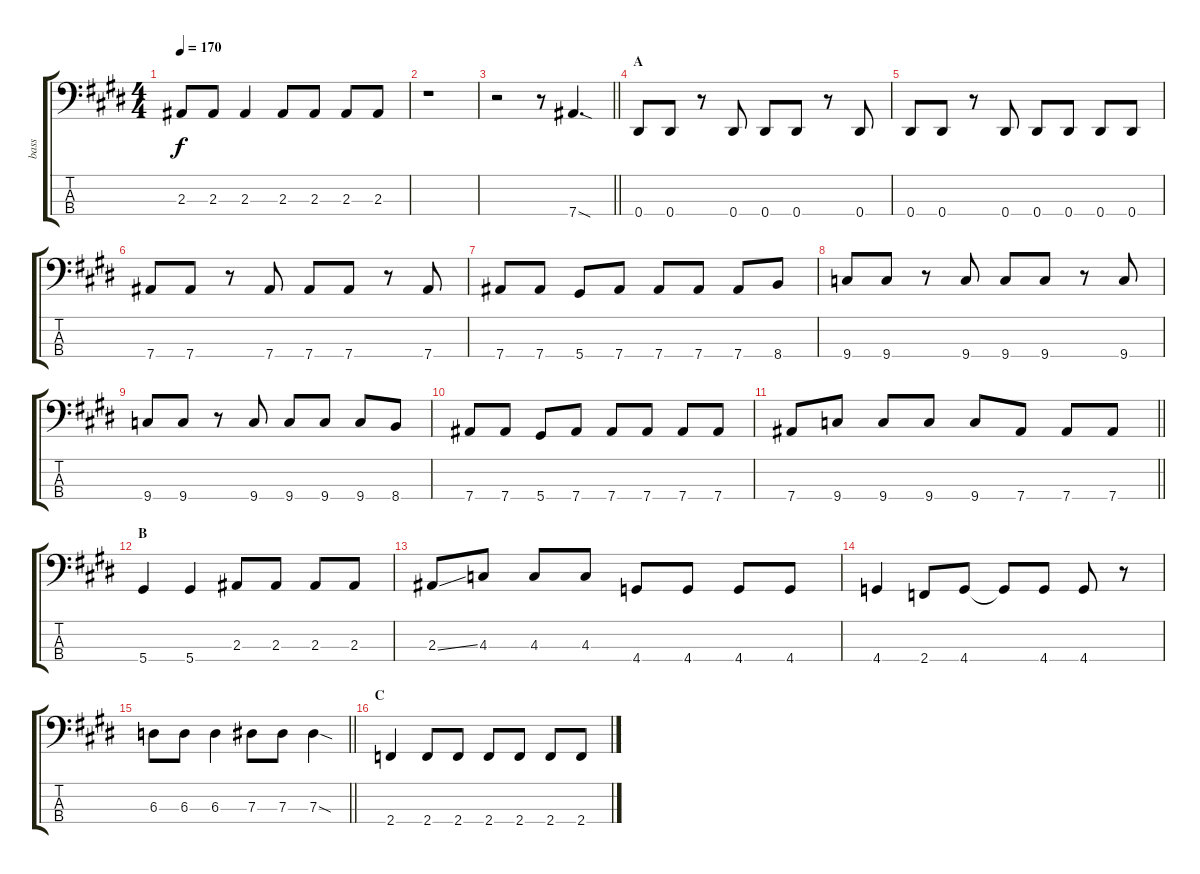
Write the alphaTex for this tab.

\track ("bass" "bass") {instrument electricbassfinger}
\staff {score tabs}
\tuning (Gb2 Db2 Ab1 Eb1) {hide}
\ts (4 4)
\tempo 170
\clef f4
\ks e
2.3.8{dy f} 2.3.8 2.3.4 2.3.8 2.3.8 2.3.8 2.3.8 |
r.1 |
\barLineRight lightlight
r.2 r.8 7.4{sod}.4{d} |
\section ("" "A")
0.4.8 0.4.8 r.8 0.4.8 0.4.8 0.4.8 r.8 0.4.8 |
0.4.8 0.4.8 r.8 0.4.8 0.4.8 0.4.8 0.4.8 0.4.8 |
7.4.8 7.4.8 r.8 7.4.8 7.4.8 7.4.8 r.8 7.4.8 |
7.4.8 7.4.8 5.4.8 7.4.8 7.4.8 7.4.8 7.4.8 8.4.8 |
9.4.8 9.4.8 r.8 9.4.8 9.4.8 9.4.8 r.8 9.4.8 |
9.4.8 9.4.8 r.8 9.4.8 9.4.8 9.4.8 9.4.8 8.4.8 |
7.4.8 7.4.8 5.4.8 7.4.8 7.4.8 7.4.8 7.4.8 7.4.8 |
\barLineRight lightlight
7.4.8 9.4.8 9.4.8 9.4.8 9.4.8 7.4.8 7.4.8 7.4.8 |
\section ("" "B")
5.4.4 5.4.4 2.3.8 2.3.8 2.3.8 2.3.8 |
2.3{ss}.8 4.3.8 4.3.8 4.3.8 4.4.8 4.4.8 4.4.8 4.4.8 |
4.4.4 2.4.8 4.4.8 4.4{t}.8 4.4.8 4.4.8 r.8 |
\barLineRight lightlight
6.3.8 6.3.8 6.3.4 7.3.8 7.3.8 7.3{sod}.4 |
\section ("" "C")
2.4.4 2.4.8 2.4.8 2.4.8 2.4.8 2.4.8 2.4.8
